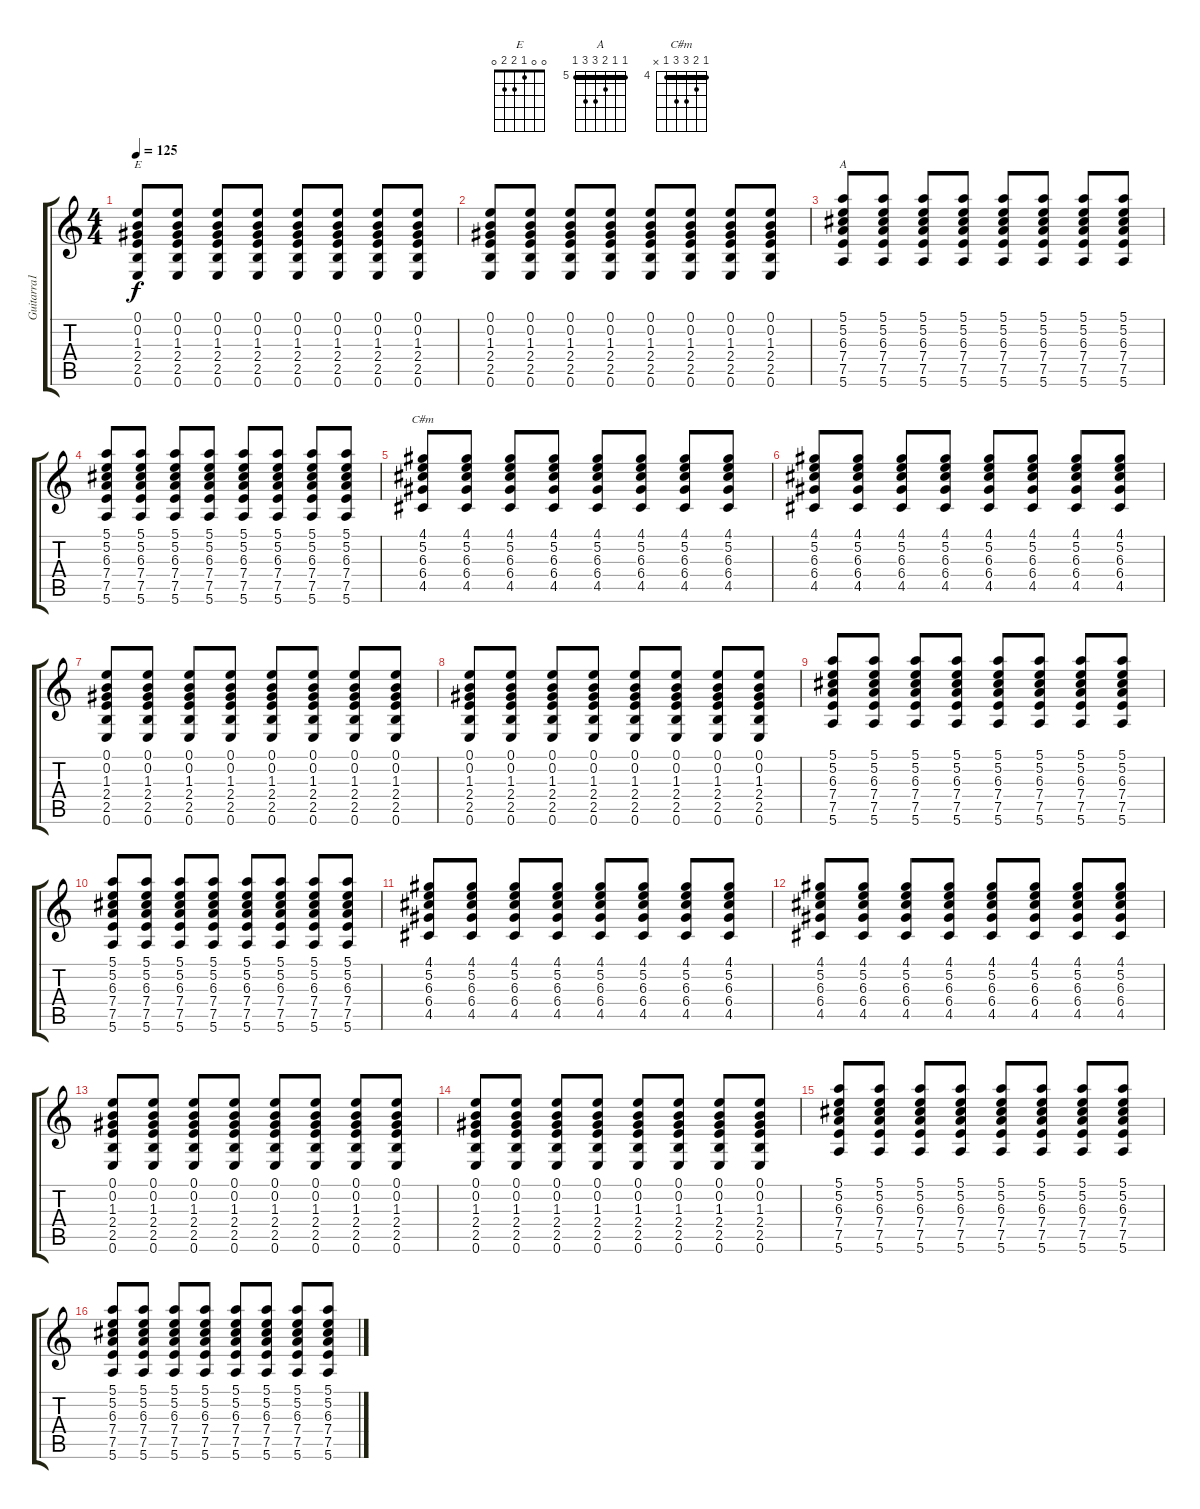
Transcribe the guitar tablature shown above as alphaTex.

\track ("Guitarra1" "Guitarra1") {instrument electricguitarclean}
\staff {score tabs}
\tuning (E4 B3 G3 D3 A2 E2) {hide}
\chord ("E" 0 0 1 2 2 0)
\chord ("A" 5 5 6 7 7 5) {firstfret 5 barre 5}
\chord ("C#m" 4 5 6 6 4 x) {firstfret 4 barre 4}
\ts (4 4)
\tempo 125
\clef g2
\ks c
(0.1 0.2 1.3 2.4 2.5 0.6).8{ch "E" dy f} (0.1 0.2 1.3 2.4 2.5 0.6).8 (0.1 0.2 1.3 2.4 2.5 0.6).8 (0.1 0.2 1.3 2.4 2.5 0.6).8 (0.1 0.2 1.3 2.4 2.5 0.6).8 (0.1 0.2 1.3 2.4 2.5 0.6).8 (0.1 0.2 1.3 2.4 2.5 0.6).8 (0.1 0.2 1.3 2.4 2.5 0.6).8 |
(0.1 0.2 1.3 2.4 2.5 0.6).8 (0.1 0.2 1.3 2.4 2.5 0.6).8 (0.1 0.2 1.3 2.4 2.5 0.6).8 (0.1 0.2 1.3 2.4 2.5 0.6).8 (0.1 0.2 1.3 2.4 2.5 0.6).8 (0.1 0.2 1.3 2.4 2.5 0.6).8 (0.1 0.2 1.3 2.4 2.5 0.6).8 (0.1 0.2 1.3 2.4 2.5 0.6).8 |
(5.1 5.2 6.3 7.4 7.5 5.6).8{ch "A"} (5.1 5.2 6.3 7.4 7.5 5.6).8 (5.1 5.2 6.3 7.4 7.5 5.6).8 (5.1 5.2 6.3 7.4 7.5 5.6).8 (5.1 5.2 6.3 7.4 7.5 5.6).8 (5.1 5.2 6.3 7.4 7.5 5.6).8 (5.1 5.2 6.3 7.4 7.5 5.6).8 (5.1 5.2 6.3 7.4 7.5 5.6).8 |
(5.1 5.2 6.3 7.4 7.5 5.6).8 (5.1 5.2 6.3 7.4 7.5 5.6).8 (5.1 5.2 6.3 7.4 7.5 5.6).8 (5.1 5.2 6.3 7.4 7.5 5.6).8 (5.1 5.2 6.3 7.4 7.5 5.6).8 (5.1 5.2 6.3 7.4 7.5 5.6).8 (5.1 5.2 6.3 7.4 7.5 5.6).8 (5.1 5.2 6.3 7.4 7.5 5.6).8 |
(4.1 5.2 6.3 6.4 4.5).8{ch "C#m"} (4.1 5.2 6.3 6.4 4.5).8 (4.1 5.2 6.3 6.4 4.5).8 (4.1 5.2 6.3 6.4 4.5).8 (4.1 5.2 6.3 6.4 4.5).8 (4.1 5.2 6.3 6.4 4.5).8 (4.1 5.2 6.3 6.4 4.5).8 (4.1 5.2 6.3 6.4 4.5).8 |
(4.1 5.2 6.3 6.4 4.5).8 (4.1 5.2 6.3 6.4 4.5).8 (4.1 5.2 6.3 6.4 4.5).8 (4.1 5.2 6.3 6.4 4.5).8 (4.1 5.2 6.3 6.4 4.5).8 (4.1 5.2 6.3 6.4 4.5).8 (4.1 5.2 6.3 6.4 4.5).8 (4.1 5.2 6.3 6.4 4.5).8 |
(0.1 0.2 1.3 2.4 2.5 0.6).8 (0.1 0.2 1.3 2.4 2.5 0.6).8 (0.1 0.2 1.3 2.4 2.5 0.6).8 (0.1 0.2 1.3 2.4 2.5 0.6).8 (0.1 0.2 1.3 2.4 2.5 0.6).8 (0.1 0.2 1.3 2.4 2.5 0.6).8 (0.1 0.2 1.3 2.4 2.5 0.6).8 (0.1 0.2 1.3 2.4 2.5 0.6).8 |
(0.1 0.2 1.3 2.4 2.5 0.6).8 (0.1 0.2 1.3 2.4 2.5 0.6).8 (0.1 0.2 1.3 2.4 2.5 0.6).8 (0.1 0.2 1.3 2.4 2.5 0.6).8 (0.1 0.2 1.3 2.4 2.5 0.6).8 (0.1 0.2 1.3 2.4 2.5 0.6).8 (0.1 0.2 1.3 2.4 2.5 0.6).8 (0.1 0.2 1.3 2.4 2.5 0.6).8 |
(5.1 5.2 6.3 7.4 7.5 5.6).8 (5.1 5.2 6.3 7.4 7.5 5.6).8 (5.1 5.2 6.3 7.4 7.5 5.6).8 (5.1 5.2 6.3 7.4 7.5 5.6).8 (5.1 5.2 6.3 7.4 7.5 5.6).8 (5.1 5.2 6.3 7.4 7.5 5.6).8 (5.1 5.2 6.3 7.4 7.5 5.6).8 (5.1 5.2 6.3 7.4 7.5 5.6).8 |
(5.1 5.2 6.3 7.4 7.5 5.6).8 (5.1 5.2 6.3 7.4 7.5 5.6).8 (5.1 5.2 6.3 7.4 7.5 5.6).8 (5.1 5.2 6.3 7.4 7.5 5.6).8 (5.1 5.2 6.3 7.4 7.5 5.6).8 (5.1 5.2 6.3 7.4 7.5 5.6).8 (5.1 5.2 6.3 7.4 7.5 5.6).8 (5.1 5.2 6.3 7.4 7.5 5.6).8 |
(4.1 5.2 6.3 6.4 4.5).8 (4.1 5.2 6.3 6.4 4.5).8 (4.1 5.2 6.3 6.4 4.5).8 (4.1 5.2 6.3 6.4 4.5).8 (4.1 5.2 6.3 6.4 4.5).8 (4.1 5.2 6.3 6.4 4.5).8 (4.1 5.2 6.3 6.4 4.5).8 (4.1 5.2 6.3 6.4 4.5).8 |
(4.1 5.2 6.3 6.4 4.5).8 (4.1 5.2 6.3 6.4 4.5).8 (4.1 5.2 6.3 6.4 4.5).8 (4.1 5.2 6.3 6.4 4.5).8 (4.1 5.2 6.3 6.4 4.5).8 (4.1 5.2 6.3 6.4 4.5).8 (4.1 5.2 6.3 6.4 4.5).8 (4.1 5.2 6.3 6.4 4.5).8 |
(0.1 0.2 1.3 2.4 2.5 0.6).8 (0.1 0.2 1.3 2.4 2.5 0.6).8 (0.1 0.2 1.3 2.4 2.5 0.6).8 (0.1 0.2 1.3 2.4 2.5 0.6).8 (0.1 0.2 1.3 2.4 2.5 0.6).8 (0.1 0.2 1.3 2.4 2.5 0.6).8 (0.1 0.2 1.3 2.4 2.5 0.6).8 (0.1 0.2 1.3 2.4 2.5 0.6).8 |
(0.1 0.2 1.3 2.4 2.5 0.6).8 (0.1 0.2 1.3 2.4 2.5 0.6).8 (0.1 0.2 1.3 2.4 2.5 0.6).8 (0.1 0.2 1.3 2.4 2.5 0.6).8 (0.1 0.2 1.3 2.4 2.5 0.6).8 (0.1 0.2 1.3 2.4 2.5 0.6).8 (0.1 0.2 1.3 2.4 2.5 0.6).8 (0.1 0.2 1.3 2.4 2.5 0.6).8 |
(5.1 5.2 6.3 7.4 7.5 5.6).8 (5.1 5.2 6.3 7.4 7.5 5.6).8 (5.1 5.2 6.3 7.4 7.5 5.6).8 (5.1 5.2 6.3 7.4 7.5 5.6).8 (5.1 5.2 6.3 7.4 7.5 5.6).8 (5.1 5.2 6.3 7.4 7.5 5.6).8 (5.1 5.2 6.3 7.4 7.5 5.6).8 (5.1 5.2 6.3 7.4 7.5 5.6).8 |
(5.1 5.2 6.3 7.4 7.5 5.6).8 (5.1 5.2 6.3 7.4 7.5 5.6).8 (5.1 5.2 6.3 7.4 7.5 5.6).8 (5.1 5.2 6.3 7.4 7.5 5.6).8 (5.1 5.2 6.3 7.4 7.5 5.6).8 (5.1 5.2 6.3 7.4 7.5 5.6).8 (5.1 5.2 6.3 7.4 7.5 5.6).8 (5.1 5.2 6.3 7.4 7.5 5.6).8
